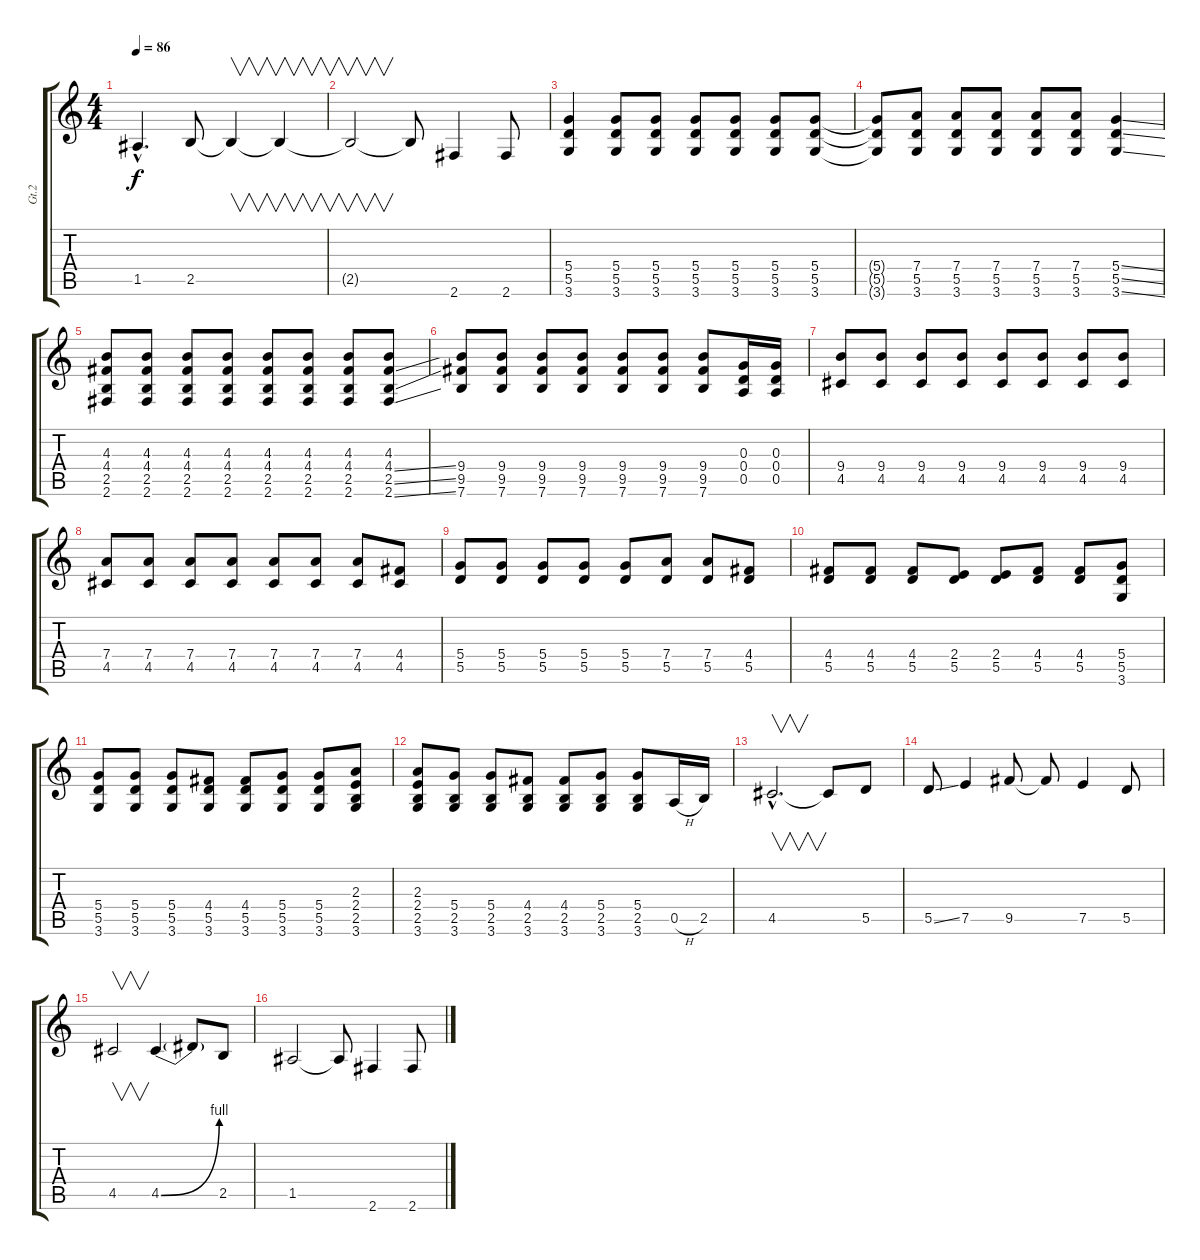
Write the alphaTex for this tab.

\track ("Gt.2" "Gt.2") {instrument distortionguitar}
\staff {score tabs}
\tuning (E4 B3 G3 D3 A2 E2) {hide}
\ts (4 4)
\tempo 86
\clef g2
\ks c
1.5{hac}.4{d dy f} 2.5.8 2.5{t}.4{v} 2.5{t}.4{v} |
2.5{t}.2{v} 2.5{t}.8 2.6.4 2.6.8 |
(5.4 5.5 3.6).4 (5.4 5.5 3.6).8 (5.4 5.5 3.6).8 (5.4 5.5 3.6).8 (5.4 5.5 3.6).8 (5.4 5.5 3.6).8 (5.4 5.5 3.6).8 |
(5.4{t} 5.5{t} 3.6{t}).8 (7.4 5.5 3.6).8 (7.4 5.5 3.6).8 (7.4 5.5 3.6).8 (7.4 5.5 3.6).8 (7.4 5.5 3.6).8 (5.4{ss} 5.5{ss} 3.6{ss}).4 |
(4.3 4.4 2.5 2.6).8 (4.3 4.4 2.5 2.6).8 (4.3 4.4 2.5 2.6).8 (4.3 4.4 2.5 2.6).8 (4.3 4.4 2.5 2.6).8 (4.3 4.4 2.5 2.6).8 (4.3 4.4 2.5 2.6).8 (4.3 4.4{ss} 2.5{ss} 2.6{ss}).8 |
(9.4 9.5 7.6).8 (9.4 9.5 7.6).8 (9.4 9.5 7.6).8 (9.4 9.5 7.6).8 (9.4 9.5 7.6).8 (9.4 9.5 7.6).8 (9.4 9.5 7.6).8 (0.3 0.4 0.5).16 (0.3 0.4 0.5).16 |
(9.4 4.5).8 (9.4 4.5).8 (9.4 4.5).8 (9.4 4.5).8 (9.4 4.5).8 (9.4 4.5).8 (9.4 4.5).8 (9.4 4.5).8 |
(7.4 4.5).8 (7.4 4.5).8 (7.4 4.5).8 (7.4 4.5).8 (7.4 4.5).8 (7.4 4.5).8 (7.4 4.5).8 (4.4 4.5).8 |
(5.4 5.5).8 (5.4 5.5).8 (5.4 5.5).8 (5.4 5.5).8 (5.4 5.5).8 (7.4 5.5).8 (7.4 5.5).8 (4.4 5.5).8 |
(4.4 5.5).8 (4.4 5.5).8 (4.4 5.5).8 (2.4 5.5).8 (2.4 5.5).8 (4.4 5.5).8 (4.4 5.5).8 (5.4 5.5 3.6).8 |
(5.4 5.5 3.6).8 (5.4 5.5 3.6).8 (5.4 5.5 3.6).8 (4.4 5.5 3.6).8 (4.4 5.5 3.6).8 (5.4 5.5 3.6).8 (5.4 5.5 3.6).8 (2.3 2.4 2.5 3.6).8 |
(2.3 2.4 2.5 3.6).8 (5.4 2.5 3.6).8 (5.4 2.5 3.6).8 (4.4 2.5 3.6).8 (4.4 2.5 3.6).8 (5.4 2.5 3.6).8 (5.4 2.5 3.6).8 0.5{h}.16 2.5.16 |
4.5{hac}.2{v d} 4.5{t}.8 5.5.8 |
5.5{ss}.8 7.5.4 9.5.8 9.5{t}.8 7.5.4 5.5.8 |
4.5.2{v} 4.5{be (bend 0 0 60 4)}.4 4.5{t}.8 2.5.8 |
1.5.2 1.5{t}.8 2.6.4 2.6.8
